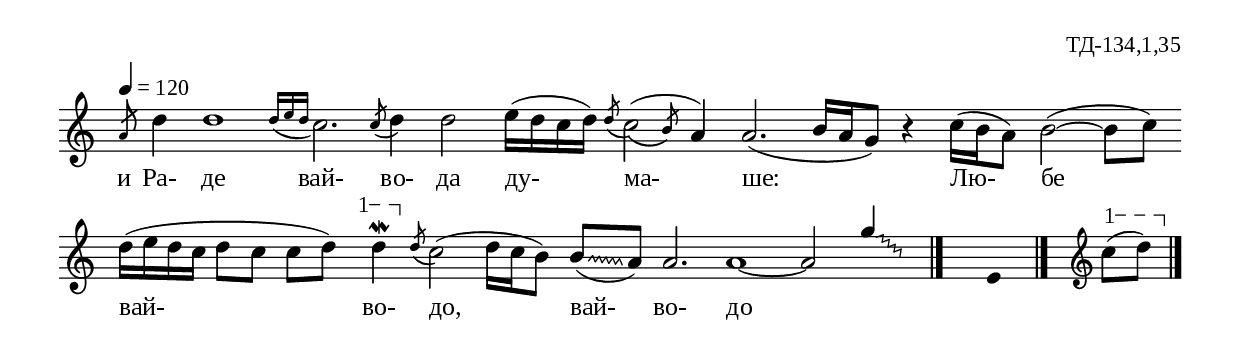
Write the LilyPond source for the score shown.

%{
td_134_1_35
%}

\include "td-preamble.ly"

\score {
\relative c'' {
\tempo 4 = 120
\cadenzaOn
\phrasingSlurDown
\override Glissando #'style = #'zigzag
\iii a8
d4 d1 \acciaccatura { d16[ e d] } c2. \acciaccatura c8 d4 d2
e16[( d c d]) \acciaccatura d8 \afterGrace c2(\( { \stdB b8\) \stdE } a4) 
a2.( b16[ a g8]) r4 c16[( b a8]) b2(~ b8[ c])
\bar ""
d16[( e d c] d8[ c] c[ d]) 
\varA
s4\startTextSpan d4\stopTextSpan\mordent 
\acciaccatura d8 c2( d16[ c b8]) \noteFi b[(\glissando a]) a2. a1~ a2
\stemUp \noteFi g'4\glissando\hideNotes b,16 \unHideNotes \stemNeutral
 \bar "|." 
s4 \fixB e, \fixC
 \bar "|."  
 s16 \clef treble
\varA
c'8\startTextSpan[( d\stopTextSpan])
 \bar "|."  
}
\addlyrics { и Ра- де вай- во- да ду- ма- ше: Лю- бе вай- во- до, вай- во- до }
%
\layout {
   \context { 
	    \Staff \remove "Time_signature_engraver" } 
  indent = #0
  line-width = 190\mm
  ragged-right=##f
}
%
\midi { 
	\context {
		\Score tempoWholesPerMinute = #(ly:make-moment 120 4)
		}
	}
}
%
\header{
  opus = "ТД-134,1,35"
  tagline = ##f
}


